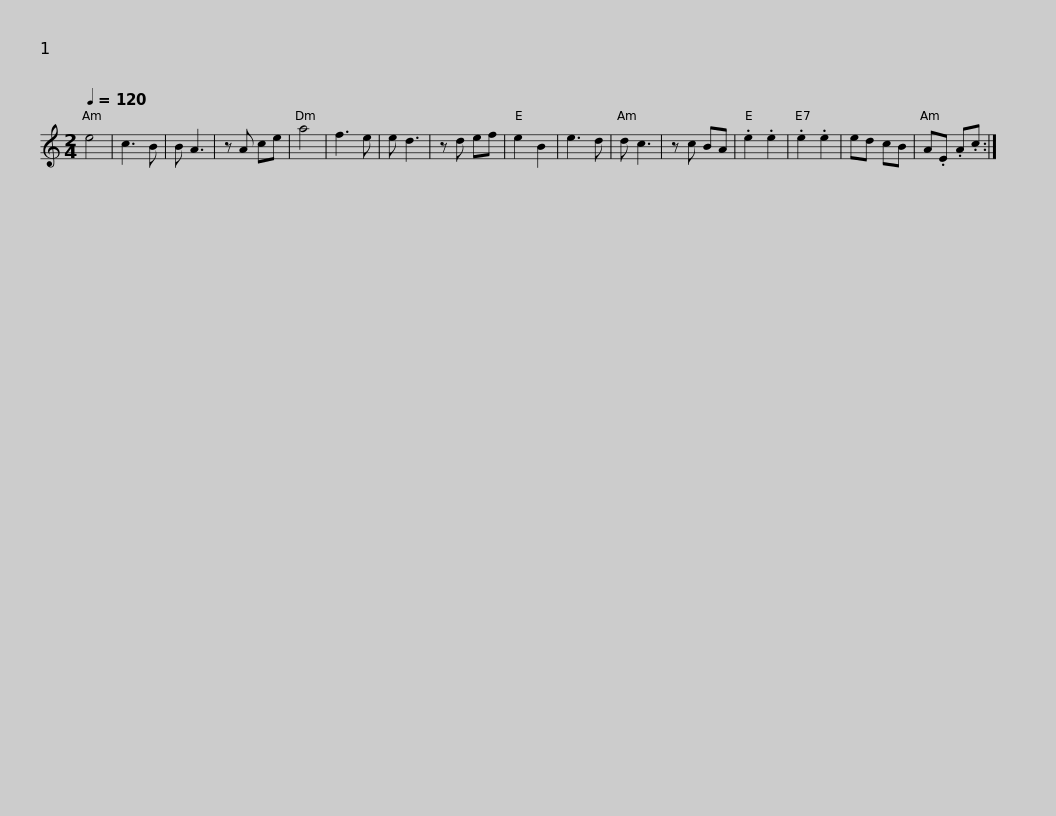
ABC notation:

X:1
L:1/8
Q:1/4=120
M:2/4
I:linebreak $
K:C
V:1 treble
V:1
 e4 | c3 B | B A3 | z A ce | a4 | %5
 f3 e | e d3 | z d ef | e2 B2 | e3 d | %10
 d c3 | z c BA | .e2 .e2 | .e2 .e2 | ed cB |$ %15
 A.E .A.c :| %16
